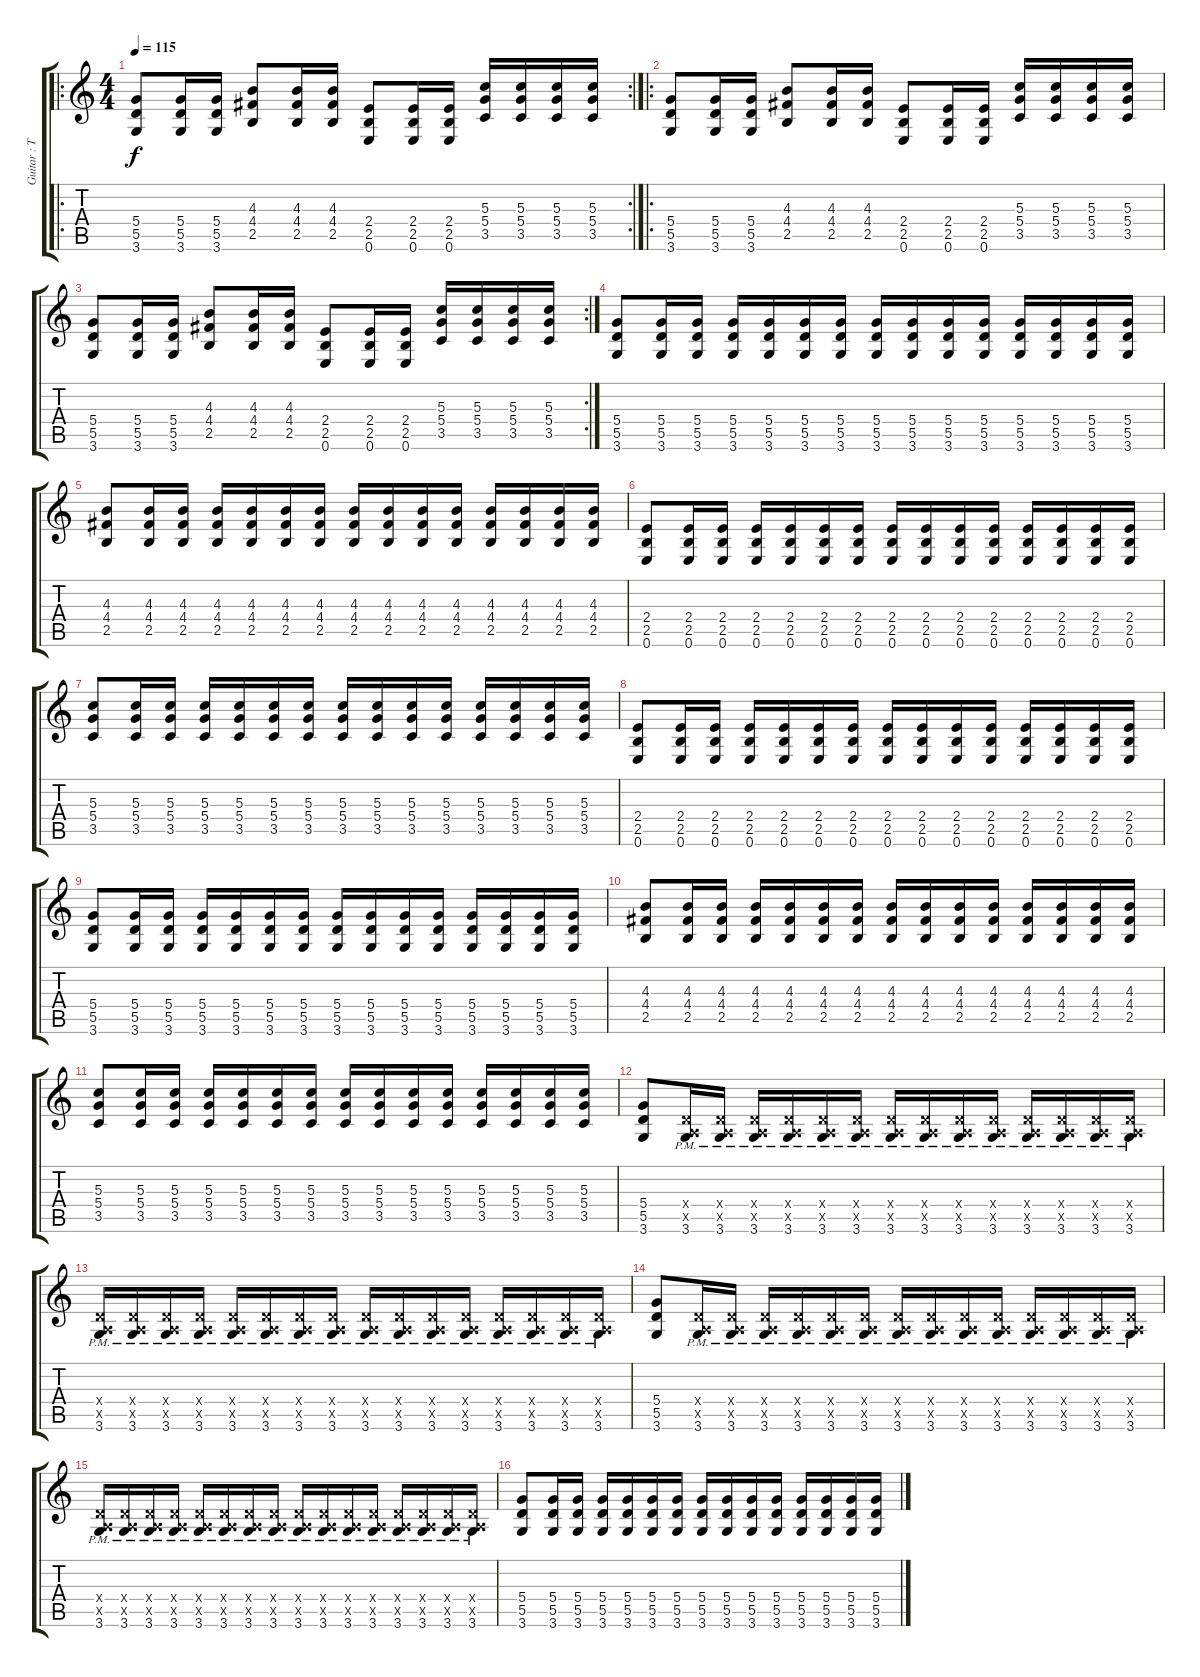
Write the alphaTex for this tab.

\track ("Guitar : Trever Keith" "Guitar : T") {instrument distortionguitar}
\staff {score tabs}
\tuning (E4 B3 G3 D3 A2 E2) {hide}
\ro
\rc 2
\ts (4 4)
\tempo 115
\clef g2
\ks c
(5.4 5.5 3.6).8{dy f instrument distortionguitar} (5.4 5.5 3.6).16 (5.4 5.5 3.6).16 (4.3 4.4 2.5).8 (4.3 4.4 2.5).16 (4.3 4.4 2.5).16 (2.4 2.5 0.6).8 (2.4 2.5 0.6).16 (2.4 2.5 0.6).16 (5.3 5.4 3.5).16 (5.3 5.4 3.5).16 (5.3 5.4 3.5).16 (5.3 5.4 3.5).16 |
\ro
(5.4 5.5 3.6).8 (5.4 5.5 3.6).16 (5.4 5.5 3.6).16 (4.3 4.4 2.5).8 (4.3 4.4 2.5).16 (4.3 4.4 2.5).16 (2.4 2.5 0.6).8 (2.4 2.5 0.6).16 (2.4 2.5 0.6).16 (5.3 5.4 3.5).16 (5.3 5.4 3.5).16 (5.3 5.4 3.5).16 (5.3 5.4 3.5).16 |
\rc 2
(5.4 5.5 3.6).8 (5.4 5.5 3.6).16 (5.4 5.5 3.6).16 (4.3 4.4 2.5).8 (4.3 4.4 2.5).16 (4.3 4.4 2.5).16 (2.4 2.5 0.6).8 (2.4 2.5 0.6).16 (2.4 2.5 0.6).16 (5.3 5.4 3.5).16 (5.3 5.4 3.5).16 (5.3 5.4 3.5).16 (5.3 5.4 3.5).16 |
(5.4 5.5 3.6).8 (5.4 5.5 3.6).16 (5.4 5.5 3.6).16 (5.4 5.5 3.6).16 (5.4 5.5 3.6).16 (5.4 5.5 3.6).16 (5.4 5.5 3.6).16 (5.4 5.5 3.6).16 (5.4 5.5 3.6).16 (5.4 5.5 3.6).16 (5.4 5.5 3.6).16 (5.4 5.5 3.6).16 (5.4 5.5 3.6).16 (5.4 5.5 3.6).16 (5.4 5.5 3.6).16 |
(4.3 4.4 2.5).8 (4.3 4.4 2.5).16 (4.3 4.4 2.5).16 (4.3 4.4 2.5).16 (4.3 4.4 2.5).16 (4.3 4.4 2.5).16 (4.3 4.4 2.5).16 (4.3 4.4 2.5).16 (4.3 4.4 2.5).16 (4.3 4.4 2.5).16 (4.3 4.4 2.5).16 (4.3 4.4 2.5).16 (4.3 4.4 2.5).16 (4.3 4.4 2.5).16 (4.3 4.4 2.5).16 |
(2.4 2.5 0.6).8 (2.4 2.5 0.6).16 (2.4 2.5 0.6).16 (2.4 2.5 0.6).16 (2.4 2.5 0.6).16 (2.4 2.5 0.6).16 (2.4 2.5 0.6).16 (2.4 2.5 0.6).16 (2.4 2.5 0.6).16 (2.4 2.5 0.6).16 (2.4 2.5 0.6).16 (2.4 2.5 0.6).16 (2.4 2.5 0.6).16 (2.4 2.5 0.6).16 (2.4 2.5 0.6).16 |
(5.3 5.4 3.5).8 (5.3 5.4 3.5).16 (5.3 5.4 3.5).16 (5.3 5.4 3.5).16 (5.3 5.4 3.5).16 (5.3 5.4 3.5).16 (5.3 5.4 3.5).16 (5.3 5.4 3.5).16 (5.3 5.4 3.5).16 (5.3 5.4 3.5).16 (5.3 5.4 3.5).16 (5.3 5.4 3.5).16 (5.3 5.4 3.5).16 (5.3 5.4 3.5).16 (5.3 5.4 3.5).16 |
(2.4 2.5 0.6).8 (2.4 2.5 0.6).16 (2.4 2.5 0.6).16 (2.4 2.5 0.6).16 (2.4 2.5 0.6).16 (2.4 2.5 0.6).16 (2.4 2.5 0.6).16 (2.4 2.5 0.6).16 (2.4 2.5 0.6).16 (2.4 2.5 0.6).16 (2.4 2.5 0.6).16 (2.4 2.5 0.6).16 (2.4 2.5 0.6).16 (2.4 2.5 0.6).16 (2.4 2.5 0.6).16 |
(5.4 5.5 3.6).8 (5.4 5.5 3.6).16 (5.4 5.5 3.6).16 (5.4 5.5 3.6).16 (5.4 5.5 3.6).16 (5.4 5.5 3.6).16 (5.4 5.5 3.6).16 (5.4 5.5 3.6).16 (5.4 5.5 3.6).16 (5.4 5.5 3.6).16 (5.4 5.5 3.6).16 (5.4 5.5 3.6).16 (5.4 5.5 3.6).16 (5.4 5.5 3.6).16 (5.4 5.5 3.6).16 |
(4.3 4.4 2.5).8 (4.3 4.4 2.5).16 (4.3 4.4 2.5).16 (4.3 4.4 2.5).16 (4.3 4.4 2.5).16 (4.3 4.4 2.5).16 (4.3 4.4 2.5).16 (4.3 4.4 2.5).16 (4.3 4.4 2.5).16 (4.3 4.4 2.5).16 (4.3 4.4 2.5).16 (4.3 4.4 2.5).16 (4.3 4.4 2.5).16 (4.3 4.4 2.5).16 (4.3 4.4 2.5).16 |
(5.3 5.4 3.5).8 (5.3 5.4 3.5).16 (5.3 5.4 3.5).16 (5.3 5.4 3.5).16 (5.3 5.4 3.5).16 (5.3 5.4 3.5).16 (5.3 5.4 3.5).16 (5.3 5.4 3.5).16 (5.3 5.4 3.5).16 (5.3 5.4 3.5).16 (5.3 5.4 3.5).16 (5.3 5.4 3.5).16 (5.3 5.4 3.5).16 (5.3 5.4 3.5).16 (5.3 5.4 3.5).16 |
(5.4 5.5 3.6).8 (0.4{x} 0.5{x} 3.6{pm}).16{volume 11} (0.4{x} 0.5{x} 3.6{pm}).16 (0.4{x} 0.5{x} 3.6{pm}).16 (0.4{x} 0.5{x} 3.6{pm}).16 (0.4{x} 0.5{x} 3.6{pm}).16 (0.4{x} 0.5{x} 3.6{pm}).16 (0.4{x} 0.5{x} 3.6{pm}).16 (0.4{x} 0.5{x} 3.6{pm}).16 (0.4{x} 0.5{x} 3.6{pm}).16 (0.4{x} 0.5{x} 3.6{pm}).16 (0.4{x} 0.5{x} 3.6{pm}).16 (0.4{x} 0.5{x} 3.6{pm}).16 (0.4{x} 0.5{x} 3.6{pm}).16 (0.4{x} 0.5{x} 3.6{pm}).16 |
(0.4{x} 0.5{x} 3.6{pm}).16{volume 11} (0.4{x} 0.5{x} 3.6{pm}).16 (0.4{x} 0.5{x} 3.6{pm}).16 (0.4{x} 0.5{x} 3.6{pm}).16 (0.4{x} 0.5{x} 3.6{pm}).16 (0.4{x} 0.5{x} 3.6{pm}).16 (0.4{x} 0.5{x} 3.6{pm}).16 (0.4{x} 0.5{x} 3.6{pm}).16 (0.4{x} 0.5{x} 3.6{pm}).16 (0.4{x} 0.5{x} 3.6{pm}).16 (0.4{x} 0.5{x} 3.6{pm}).16 (0.4{x} 0.5{x} 3.6{pm}).16 (0.4{x} 0.5{x} 3.6{pm}).16 (0.4{x} 0.5{x} 3.6{pm}).16 (0.4{x} 0.5{x} 3.6{pm}).16 (0.4{x} 0.5{x} 3.6{pm}).16 |
(5.4 5.5 3.6).8 (0.4{x} 0.5{x} 3.6{pm}).16{volume 11} (0.4{x} 0.5{x} 3.6{pm}).16 (0.4{x} 0.5{x} 3.6{pm}).16 (0.4{x} 0.5{x} 3.6{pm}).16 (0.4{x} 0.5{x} 3.6{pm}).16 (0.4{x} 0.5{x} 3.6{pm}).16 (0.4{x} 0.5{x} 3.6{pm}).16 (0.4{x} 0.5{x} 3.6{pm}).16 (0.4{x} 0.5{x} 3.6{pm}).16 (0.4{x} 0.5{x} 3.6{pm}).16 (0.4{x} 0.5{x} 3.6{pm}).16 (0.4{x} 0.5{x} 3.6{pm}).16 (0.4{x} 0.5{x} 3.6{pm}).16 (0.4{x} 0.5{x} 3.6{pm}).16 |
(0.4{x} 0.5{x} 3.6{pm}).16 (0.4{x} 0.5{x} 3.6{pm}).16 (0.4{x} 0.5{x} 3.6{pm}).16 (0.4{x} 0.5{x} 3.6{pm}).16 (0.4{x} 0.5{x} 3.6{pm}).16 (0.4{x} 0.5{x} 3.6{pm}).16 (0.4{x} 0.5{x} 3.6{pm}).16 (0.4{x} 0.5{x} 3.6{pm}).16 (0.4{x} 0.5{x} 3.6{pm}).16 (0.4{x} 0.5{x} 3.6{pm}).16 (0.4{x} 0.5{x} 3.6{pm}).16 (0.4{x} 0.5{x} 3.6{pm}).16 (0.4{x} 0.5{x} 3.6{pm}).16 (0.4{x} 0.5{x} 3.6{pm}).16 (0.4{x} 0.5{x} 3.6{pm}).16 (0.4{x} 0.5{x} 3.6{pm}).16 |
(5.4 5.5 3.6).8 (5.4 5.5 3.6).16 (5.4 5.5 3.6).16 (5.4 5.5 3.6).16 (5.4 5.5 3.6).16 (5.4 5.5 3.6).16 (5.4 5.5 3.6).16 (5.4 5.5 3.6).16 (5.4 5.5 3.6).16 (5.4 5.5 3.6).16 (5.4 5.5 3.6).16 (5.4 5.5 3.6).16 (5.4 5.5 3.6).16 (5.4 5.5 3.6).16 (5.4 5.5 3.6).16
